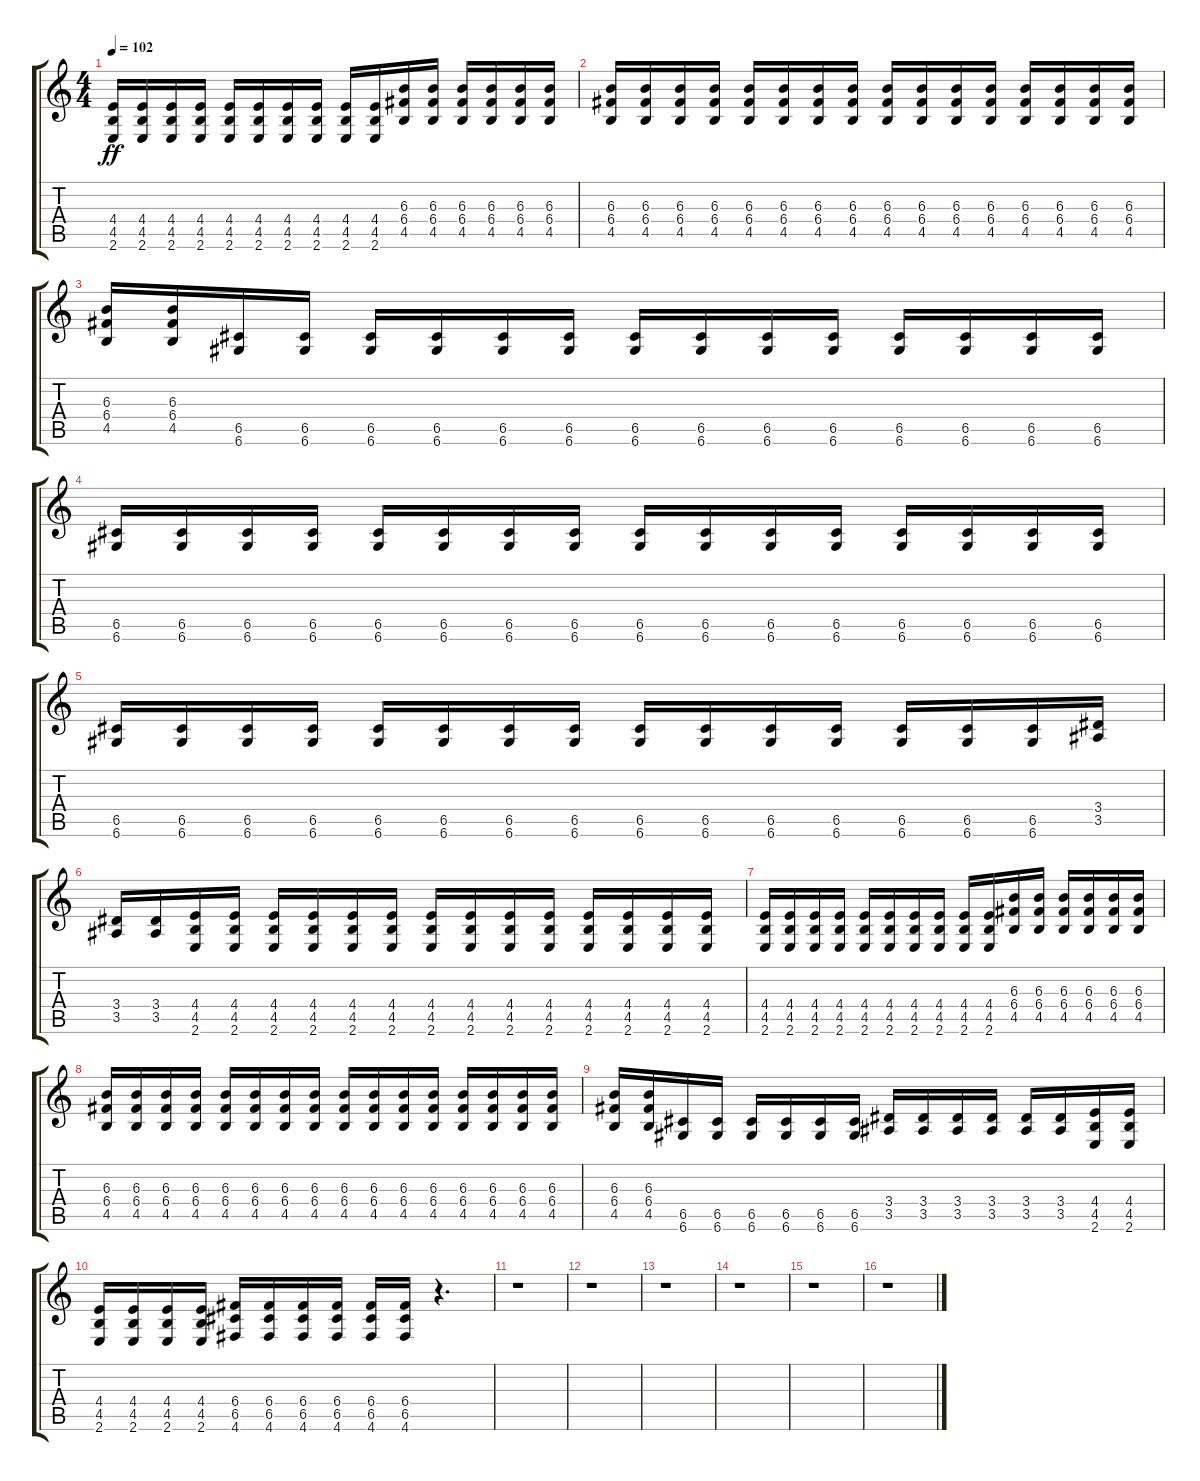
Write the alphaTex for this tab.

\track "" {instrument distortionguitar}
\staff {score tabs}
\tuning (D4 A3 F3 C3 G2 D2) {hide}
\ts (4 4)
\tempo 102
\clef g2
\ks c
(4.4 4.5 2.6).16{dy ff} (4.4 4.5 2.6).16 (4.4 4.5 2.6).16 (4.4 4.5 2.6).16 (4.4 4.5 2.6).16 (4.4 4.5 2.6).16 (4.4 4.5 2.6).16 (4.4 4.5 2.6).16 (4.4 4.5 2.6).16 (4.4 4.5 2.6).16 (6.3 6.4 4.5).16 (6.3 6.4 4.5).16 (6.3 6.4 4.5).16 (6.3 6.4 4.5).16 (6.3 6.4 4.5).16 (6.3 6.4 4.5).16 |
(6.3 6.4 4.5).16 (6.3 6.4 4.5).16 (6.3 6.4 4.5).16 (6.3 6.4 4.5).16 (6.3 6.4 4.5).16 (6.3 6.4 4.5).16 (6.3 6.4 4.5).16 (6.3 6.4 4.5).16 (6.3 6.4 4.5).16 (6.3 6.4 4.5).16 (6.3 6.4 4.5).16 (6.3 6.4 4.5).16 (6.3 6.4 4.5).16 (6.3 6.4 4.5).16 (6.3 6.4 4.5).16 (6.3 6.4 4.5).16 |
(6.3 6.4 4.5).16 (6.3 6.4 4.5).16 (6.5 6.6).16 (6.5 6.6).16 (6.5 6.6).16 (6.5 6.6).16 (6.5 6.6).16 (6.5 6.6).16 (6.5 6.6).16 (6.5 6.6).16 (6.5 6.6).16 (6.5 6.6).16 (6.5 6.6).16 (6.5 6.6).16 (6.5 6.6).16 (6.5 6.6).16 |
(6.5 6.6).16 (6.5 6.6).16 (6.5 6.6).16 (6.5 6.6).16 (6.5 6.6).16 (6.5 6.6).16 (6.5 6.6).16 (6.5 6.6).16 (6.5 6.6).16 (6.5 6.6).16 (6.5 6.6).16 (6.5 6.6).16 (6.5 6.6).16 (6.5 6.6).16 (6.5 6.6).16 (6.5 6.6).16 |
(6.5 6.6).16 (6.5 6.6).16 (6.5 6.6).16 (6.5 6.6).16 (6.5 6.6).16 (6.5 6.6).16 (6.5 6.6).16 (6.5 6.6).16 (6.5 6.6).16 (6.5 6.6).16 (6.5 6.6).16 (6.5 6.6).16 (6.5 6.6).16 (6.5 6.6).16 (6.5 6.6).16 (3.4 3.5).16 |
(3.4 3.5).16 (3.4 3.5).16 (4.4 4.5 2.6).16 (4.4 4.5 2.6).16 (4.4 4.5 2.6).16 (4.4 4.5 2.6).16 (4.4 4.5 2.6).16 (4.4 4.5 2.6).16 (4.4 4.5 2.6).16 (4.4 4.5 2.6).16 (4.4 4.5 2.6).16 (4.4 4.5 2.6).16 (4.4 4.5 2.6).16 (4.4 4.5 2.6).16 (4.4 4.5 2.6).16 (4.4 4.5 2.6).16 |
(4.4 4.5 2.6).16 (4.4 4.5 2.6).16 (4.4 4.5 2.6).16 (4.4 4.5 2.6).16 (4.4 4.5 2.6).16 (4.4 4.5 2.6).16 (4.4 4.5 2.6).16 (4.4 4.5 2.6).16 (4.4 4.5 2.6).16 (4.4 4.5 2.6).16 (6.3 6.4 4.5).16 (6.3 6.4 4.5).16 (6.3 6.4 4.5).16 (6.3 6.4 4.5).16 (6.3 6.4 4.5).16 (6.3 6.4 4.5).16 |
(6.3 6.4 4.5).16 (6.3 6.4 4.5).16 (6.3 6.4 4.5).16 (6.3 6.4 4.5).16 (6.3 6.4 4.5).16 (6.3 6.4 4.5).16 (6.3 6.4 4.5).16 (6.3 6.4 4.5).16 (6.3 6.4 4.5).16 (6.3 6.4 4.5).16 (6.3 6.4 4.5).16 (6.3 6.4 4.5).16 (6.3 6.4 4.5).16 (6.3 6.4 4.5).16 (6.3 6.4 4.5).16 (6.3 6.4 4.5).16 |
(6.3 6.4 4.5).16 (6.3 6.4 4.5).16 (6.5 6.6).16 (6.5 6.6).16 (6.5 6.6).16 (6.5 6.6).16 (6.5 6.6).16 (6.5 6.6).16 (3.4 3.5).16 (3.4 3.5).16 (3.4 3.5).16 (3.4 3.5).16 (3.4 3.5).16 (3.4 3.5).16 (4.4 4.5 2.6).16 (4.4 4.5 2.6).16 |
(4.4 4.5 2.6).16 (4.4 4.5 2.6).16 (4.4 4.5 2.6).16 (4.4 4.5 2.6).16 (6.4 6.5 4.6).16 (6.4 6.5 4.6).16 (6.4 6.5 4.6).16 (6.4 6.5 4.6).16 (6.4 6.5 4.6).16 (6.4 6.5 4.6).16 r.4{d} |
r.1 |
r.1 |
r.1 |
r.1 |
r.1 |
r.1
